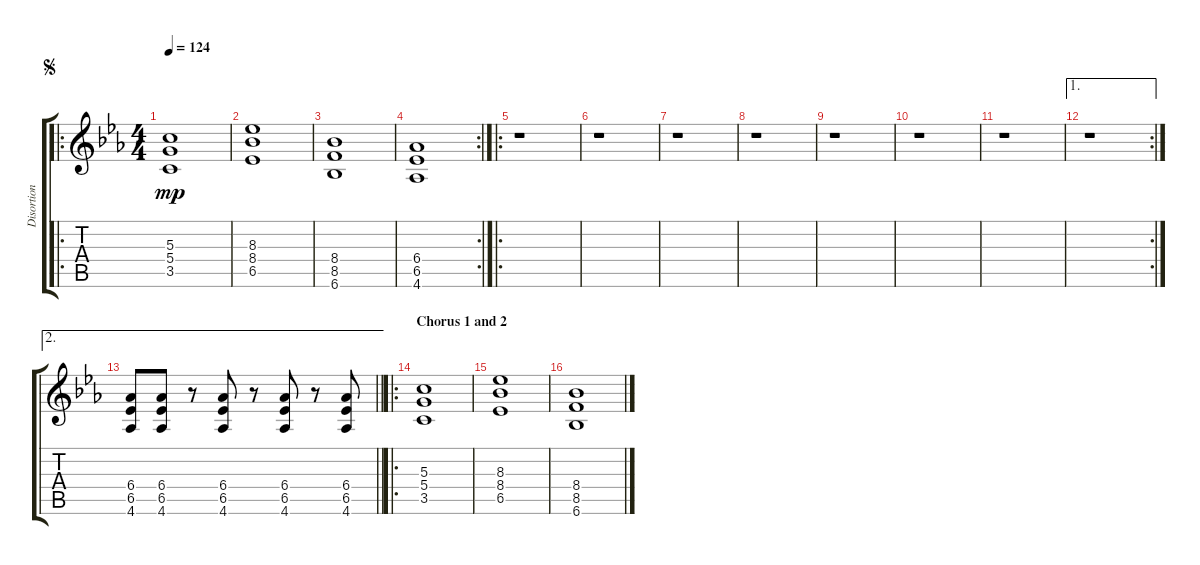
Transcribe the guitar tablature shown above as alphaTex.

\track ("Disortion 1" "Disortion ") {instrument distortionguitar}
\staff {score tabs}
\tuning (E4 B3 G3 D3 A2 E2) {hide}
\ro
\ts (4 4)
\jump segno
\tempo 124
\clef g2
\ks eb
(5.3 5.4 3.5).1{dy mp instrument distortionguitar} |
(8.3 8.4 6.5).1 |
(8.4 8.5 6.6).1 |
\rc 2
(6.4 6.5 4.6).1 |
\ro
r.1 |
r.1 |
r.1 |
r.1 |
r.1 |
r.1 |
r.1 |
\ae 1
\rc 2
r.1 |
\ae 2
\barLineRight lightlight
(6.4 6.5 4.6).8 (6.4 6.5 4.6).8 r.8 (6.4 6.5 4.6).8 r.8 (6.4 6.5 4.6).8 r.8 (6.4 6.5 4.6).8 |
\ro
\section ("" "Chorus 1 and 2")
(5.3 5.4 3.5).1 |
(8.3 8.4 6.5).1 |
(8.4 8.5 6.6).1
